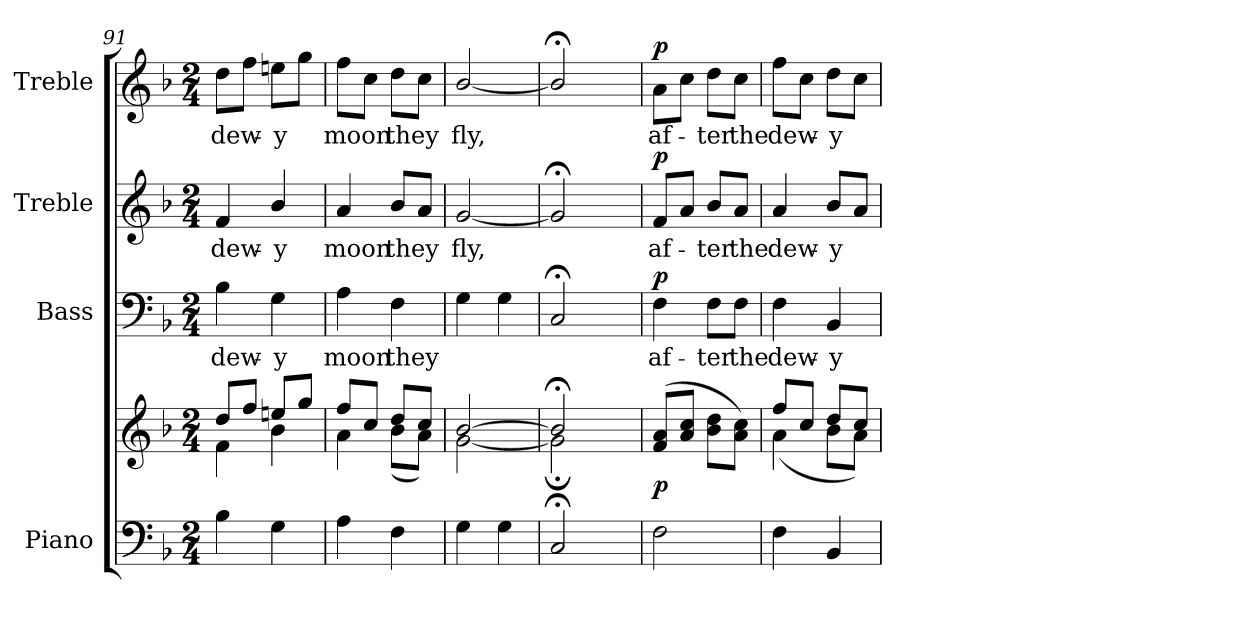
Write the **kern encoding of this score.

**kern	**kern	**dynam	**kern	**text	**dynam	**kern	**text	**dynam	**kern	**text	**dynam
*part4	*part4	*part4	*part3	*part3	*part3	*part2	*part2	*part2	*part1	*part1	*part1
*staff5	*staff4	*staff4/5	*staff3	*staff3	*staff3	*staff2	*staff2	*staff2	*staff1	*staff1	*staff1
*I"Piano	*	*	*I"Bass	*	*	*I"Treble	*	*	*I"Treble	*	*
*I'Pno.	*	*	*I'B.	*	*	*	*	*	*	*	*
*clefF4	*clefG2	*	*clefF4	*	*	*clefG2	*	*	*clefG2	*	*
*k[b-]	*k[b-]	*	*k[b-]	*	*	*k[b-]	*	*	*k[b-]	*	*
*F:	*F:	*	*F:	*	*	*F:	*	*	*F:	*	*
*M2/4	*M2/4	*	*M2/4	*	*	*M2/4	*	*	*M2/4	*	*
=91	=91	=91	=91	=91	=91	=91	=91	=91	=91	=91	=91
*	*^	*	*	*	*	*	*	*	*	*	*
!	!	!	!	!	!LO:LY:b:color=#000000	!	!	!	!	!	!	!
!	!	!	!	!	!	!	!	!LO:LY:b:color=#000000	!	!	!	!
!	!	!	!	!	!	!	!	!	!	!	!LO:LY:b:color=#000000	!
4B-i\	8ddi/L	4fi\	.	4B-i\	dew-	.	4fi/	dew-	.	8ddi\L	dew-	.
.	8ffi/J	.	.	.	.	.	.	.	.	8ffi\J	.	.
!	!	!	!	!	!LO:LY:b:color=#000000	!	!	!	!	!	!	!
!	!	!	!	!	!	!	!	!LO:LY:b:color=#000000	!	!	!	!
!	!	!	!	!	!	!	!	!	!	!	!LO:LY:b:color=#000000	!
4Gi\	8eeni/L	4b-i\	.	4Gi\	-y	.	4b-i/	-y	.	8eeni\L	-y	.
.	8ggi/J	.	.	.	.	.	.	.	.	8ggi\J	.	.
=92	=92	=92	=92	=92	=92	=92	=92	=92	=92	=92	=92	=92
!	!	!	!	!	!LO:LY:b:color=#000000	!	!	!	!	!	!	!
!	!	!	!	!	!	!	!	!LO:LY:b:color=#000000	!	!	!	!
!	!	!	!	!	!	!	!	!	!	!	!LO:LY:b:color=#000000	!
4Ai\	8ffi/L	4ai\	.	4Ai\	moon	.	4ai/	moon	.	8ffi\L	moon	.
.	8cci/J	.	.	.	.	.	.	.	.	8cci\J	.	.
!	!	!	!	!	!LO:LY:b:color=#000000	!	!	!	!	!	!	!
!	!	!	!	!	!	!	!	!LO:LY:b:color=#000000	!	!	!	!
!	!	!	!	!	!	!	!	!	!	!	!LO:LY:b:color=#000000	!
4Fi\	8ddi/L	(8b-i\L	.	4Fi\	they	.	8b-i/L	they	.	8ddi\L	they	.
.	8cci/J	8ai\J)	.	.	.	.	8ai/J	.	.	8cci\J	.	.
=93	=93	=93	=93	=93	=93	=93	=93	=93	=93	=93	=93	=93
!	!	!	!	!	!	!	!	!LO:LY:b:color=#000000	!	!	!	!
!	!	!	!	!	!	!	!	!	!	!	!LO:LY:b:color=#000000	!
4Gi\	[2b-i/	[2gi\	.	4Gi\	.	.	[2gi/	fly,	.	[2b-i/	fly,	.
4Gi\	.	.	.	4Gi\	.	.	.	.	.	.	.	.
!!LO:LB:g=z
=94	=94	=94	=94	=94	=94	=94	=94	=94	=94	=94	=94	=94
2C;i/	2b-;i/]	2g;i\]	.	2C;i/	.	.	2g;i/]	.	.	2b-;i/]	.	.
*	*v	*v	*	*	*	*	*	*	*	*	*	*
=95	=95	=95	=95	=95	=95	=95	=95	=95	=95	=95	=95
*	*^	*	*	*	*	*	*	*	*	*	*
!	!	!	!	!	!LO:LY:b:color=#000000	!	!	!	!	!	!	!
*	*v	*v	*	*	*	*	*	*	*	*	*	*
*	*^	*	*	*	*	*	*	*	*	*	*
!	!	!	!	!	!	!	!	!LO:LY:b:color=#000000	!	!	!	!
*	*v	*v	*	*	*	*	*	*	*	*	*	*
*	*^	*	*	*	*	*	*	*	*	*	*
!	!	!	!	!	!	!	!	!	!	!	!LO:LY:b:color=#000000	!
*	*v	*v	*	*	*	*	*	*	*	*	*	*
2Fi\	(8fi/ 8ai/L	p	4Fi\	af-	p	8fi/L	af-	p	8ai\L	af-	p
.	8ai/ 8cci/J	.	.	.	.	8ai/J	.	.	8cci\J	.	.
!	!	!	!	!LO:LY:b:color=#000000	!	!	!	!	!	!	!
!	!	!	!	!	!	!	!LO:LY:b:color=#000000	!	!	!	!
!	!	!	!	!	!	!	!	!	!	!LO:LY:b:color=#000000	!
.	8b-i\ 8ddi\L	.	8Fi\L	-ter	.	8b-i/L	-ter	.	8ddi\L	-ter	.
!	!	!	!	!LO:LY:b:color=#000000	!	!	!	!	!	!	!
!	!	!	!	!	!	!	!LO:LY:b:color=#000000	!	!	!	!
!	!	!	!	!	!	!	!	!	!	!LO:LY:b:color=#000000	!
.	8ai\ 8cci\J)	.	8Fi\J	the	.	8ai/J	the	.	8cci\J	the	.
=96	=96	=96	=96	=96	=96	=96	=96	=96	=96	=96	=96
*	*^	*	*	*	*	*	*	*	*	*	*
!	!	!	!	!	!LO:LY:b:color=#000000	!	!	!	!	!	!	!
!	!	!	!	!	!	!	!	!LO:LY:b:color=#000000	!	!	!	!
!	!	!	!	!	!	!	!	!	!	!	!LO:LY:b:color=#000000	!
4Fi\	8ffi/L	(4ai\	.	4Fi\	dew-	.	4ai/	dew-	.	8ffi\L	dew-	.
.	8cci/J	.	.	.	.	.	.	.	.	8cci\J	.	.
!	!	!	!	!	!LO:LY:b:color=#000000	!	!	!	!	!	!	!
!	!	!	!	!	!	!	!	!LO:LY:b:color=#000000	!	!	!	!
!	!	!	!	!	!	!	!	!	!	!	!LO:LY:b:color=#000000	!
4BB-i/	8ddi/L	8b-i\L	.	4BB-i/	-y	.	8b-i/L	-y	.	8ddi\L	-y	.
.	8cci/J	8ai\J)	.	.	.	.	8ai/J	.	.	8cci\J	.	.
*	*v	*v	*	*	*	*	*	*	*	*	*	*
=	=	=	=	=	=	=	=	=	=	=	=
*-	*-	*-	*-	*-	*-	*-	*-	*-	*-	*-	*-
